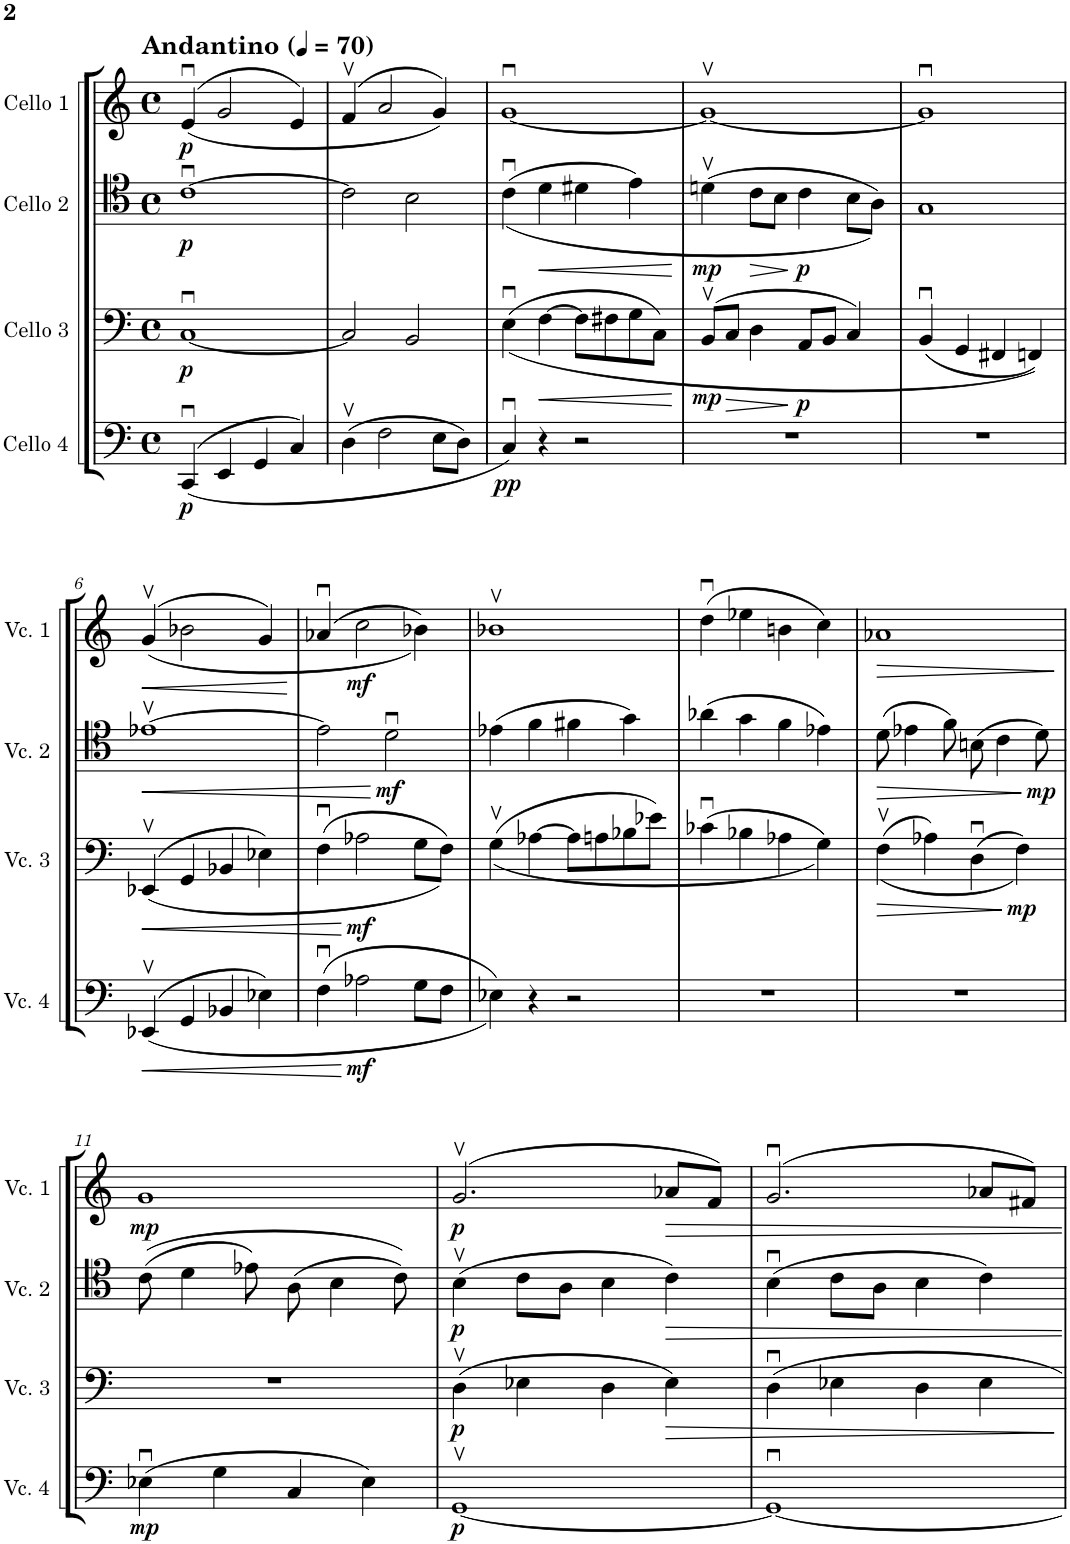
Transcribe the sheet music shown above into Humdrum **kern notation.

**kern	**dynam	**kern	**dynam	**kern	**dynam	**kern	**dynam
*part4	*part4	*part3	*part3	*part2	*part2	*part1	*part1
*staff4	*staff4	*staff3	*staff3	*staff2	*staff2	*staff1	*staff1
*I"Cello 4	*	*I"Cello 3	*	*I"Cello 2	*	*I"Cello 1	*
*clefF4	*	*clefF4	*	*clefC4	*	*clefG2	*
*k[]	*	*k[]	*	*k[]	*	*k[]	*
*M4/4	*	*M4/4	*	*M4/4	*	*M4/4	*
*met(c)	*	*met(c)	*	*met(c)	*	*met(c)	*
*MM70	*	*MM70	*	*MM70	*	*MM70	*
=1	=1	=1	=1	=1	=1	=1	=1
!	!	!	!	!	!	!LO:TX:a:B:t=Andantino	!
!	!LO:DY:b	!	!LO:DY:b	!	!LO:DY:b	!	!LO:DY:b
(>(<4CCu/	p	[1Cu	p	[1cu	p	(>(4eu/	p
4EE/	.	.	.	.	.	2g/	.
4GG/	.	.	.	.	.	.	.
4C/)	.	.	.	.	.	4e/)	.
=2	=2	=2	=2	=2	=2	=2	=2
(4Dv\	.	2C/]	.	2c\]	.	(>4fv/	.
2F\	.	.	.	.	.	2a/	.
.	.	2BB/	.	2B\	.	.	.
8E\L	.	.	.	.	.	4g/))	.
8D\J)	.	.	.	.	.	.	.
=3	=3	=3	=3	=3	=3	=3	=3
!	!LO:DY:b	!	!	!	!	!	!
4Cu/)	pp	((<4Eu\	.	((<4cu\	.	[1gu	.
!	!	!	!LO:HP:b	!	!LO:HP:b	!	!
4r	.	[4F\	<	4d\	<	.	.
2r	.	8F\L]	.	4d#X\	.	.	.
.	.	8F#X\	.	.	.	.	.
.	.	8G\	.	4e\)	.	.	.
.	.	8C\J)	.	.	.	.	.
.	.	.	[	.	[	.	.
=4	=4	=4	=4	=4	=4	=4	=4
!	!	!	!LO:DY:b	!	!LO:DY:b	!	!
1r	.	(8BBv/L	mp	(4dnv\	mp	1gv_	.
!	!	!	!LO:HP:b	!	!	!	!
.	.	8C/J	>	.	.	.	.
!	!	!	!	!	!LO:HP:b	!	!
.	.	4D\	.	8c\L	>	.	.
.	.	.	.	8B\J	.	.	.
!	!	!	!LO:DY:n=1:b	!	!LO:DY:n=1:b	!	!
.	.	8AA/L	] p	4c\	] p	.	.
.	.	8BB/J	.	.	.	.	.
.	.	4C/)	.	8B\L	.	.	.
.	.	.	.	8A\J))	.	.	.
=5	=5	=5	=5	=5	=5	=5	=5
1r	.	(4BBu/	.	1G	.	1gu]	.
.	.	4GG/	.	.	.	.	.
.	.	4FF#X/	.	.	.	.	.
.	.	4FFn/))	.	.	.	.	.
!!LO:LB:g=z
=6	=6	=6	=6	=6	=6	=6	=6
!	!LO:HP:b	!	!LO:HP:b	!	!LO:HP:b	!	!LO:HP:b
((<4EE-Xv/	<	((<4EE-Xv/	<	[1e-Xv	<	((<4gv/	<
4GG/	.	4GG/	.	.	.	2b-X\	.
4BB-X/	.	4BB-X/	.	.	.	.	.
4E-X\)	.	4E-X\)	.	.	.	4g/)	.
.	.	.	.	.	.	.	[
=7	=7	=7	=7	=7	=7	=7	=7
(4Fu\	.	(4Fu\	.	2e-\]	.	(4a-Xu/	.
!	!LO:DY:n=1:b	!	!LO:DY:n=1:b	!	!	!	!LO:DY:b
2A-X\	[ mf	2A-X\	[ mf	.	.	2cc\	mf
!	!	!	!	!	!LO:DY:n=1:b	!	!
.	.	.	.	2du\	[ mf	.	.
8G\L	.	8G\L	.	.	.	4b-X\))	.
8F\J	.	8F\J))	.	.	.	.	.
=8	=8	=8	=8	=8	=8	=8	=8
4E-X\))	.	((<4Gv\	.	(4e-X\	.	1b-Xv	.
4r	.	[4A-X\	.	4f\	.	.	.
2r	.	8A-\L]	.	4f#X\	.	.	.
.	.	8An\	.	.	.	.	.
.	.	8B-X\	.	4g\)	.	.	.
.	.	8e-X\J)	.	.	.	.	.
=9	=9	=9	=9	=9	=9	=9	=9
1r	.	(4c-Xu\	.	(4a-X\	.	(4ddu\	.
.	.	4B-X\	.	4g\	.	4ee-X\	.
.	.	4A-X\	.	4f\	.	4bn\	.
.	.	4G\))	.	4e-X\)	.	4cc\)	.
=10	=10	=10	=10	=10	=10	=10	=10
!	!	!	!LO:HP:b	!	!LO:HP:b	!	!LO:HP:b
1r	.	((<4Fv\	>	(8d\	>	1a-X	>
.	.	.	.	4e-X\	.	.	.
.	.	4A-X\)	.	.	.	.	.
.	.	.	.	8f\)	.	.	.
.	.	(4Du\	.	(8Bn\	.	.	.
.	.	.	.	4c\	.	.	.
!	!	!	!LO:DY:n=1:b	!	!	!	!
.	.	4F\))	] mp	.	.	.	.
!	!	!	!	!	!LO:DY:n=1:b	!	!
.	.	.	.	8d\)	] mp	.	.
.	.	.	.	.	.	.	]
!!LO:LB:g=z
=11	=11	=11	=11	=11	=11	=11	=11
!	!LO:DY:b	!	!	!	!	!	!LO:DY:b
(4E-Xu\	mp	1r	.	((8c\	.	1g	mp
.	.	.	.	4d\	.	.	.
4G\	.	.	.	.	.	.	.
.	.	.	.	8e-X\)	.	.	.
4C/	.	.	.	(8A\	.	.	.
.	.	.	.	4B\	.	.	.
4E-\)	.	.	.	.	.	.	.
.	.	.	.	8c\))	.	.	.
=12	=12	=12	=12	=12	=12	=12	=12
!	!LO:DY:b	!	!LO:DY:b	!	!LO:DY:b	!	!LO:DY:b
[1GGv	p	(4Dv\	p	(4Bv\	p	(>2.gv/	p
.	.	4E-X\	.	8c\L	.	.	.
.	.	.	.	8A\J	.	.	.
.	.	4D\	.	4B\	.	.	.
!	!	!	!LO:HP:b	!	!	!	!
.	.	4E-\)	>	4c\)	.	8a-X/L	.
.	.	.	.	.	.	8f/J)	.
=13	=13	=13	=13	=13	=13	=13	=13
1GGu_	.	4Du\	.	(4Bu\	.	(>2.gu/	.
.	.	4E-X\	.	8c\L	.	.	.
.	.	.	.	8A\J	.	.	.
.	.	4D\	.	4B\	.	.	.
.	.	4E-\	.	4c\)	.	8a-X/L	.
.	.	.	.	.	.	8f#X/J)	.
.	.	.	]	.	.	.	.
=	=	=	=	=	=	=	=
*-	*-	*-	*-	*-	*-	*-	*-
